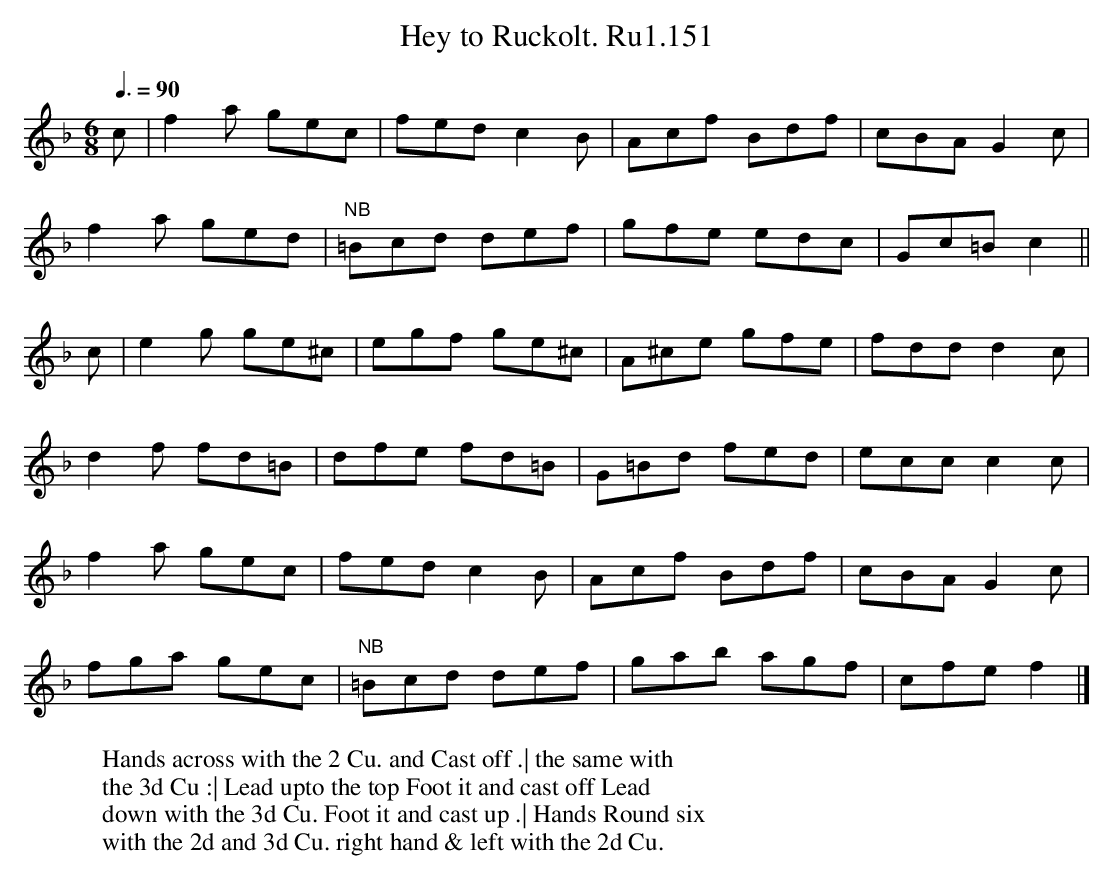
X:1
T:Hey to Ruckolt. Ru1.151
M:6/8
L:1/8
W:Hands across with the 2 Cu. and Cast off .| the same with
W:the 3d Cu :| Lead upto the top Foot it and cast off Lead
W:down with the 3d Cu. Foot it and cast up .| Hands Round six
W:with the 2d and 3d Cu. right hand & left with the 2d Cu.
Q:3/8=90
K:F
c | f2a gec | fed c2B | Acf Bdf | cBA G2c |
f2a ged | "NB"=Bcd def | gfe edc | Gc=B c2 ||
c | e2g ge^c | egf ge^c | A^ce gfe | fdd d2c |
d2f fd=B | dfe fd=B | G=Bd fed | ecc c2c |
f2a gec | fed c2B | Acf Bdf | cBA G2c |
fga gec | "NB"=Bcd def | gab agf | cfe f2 |]
